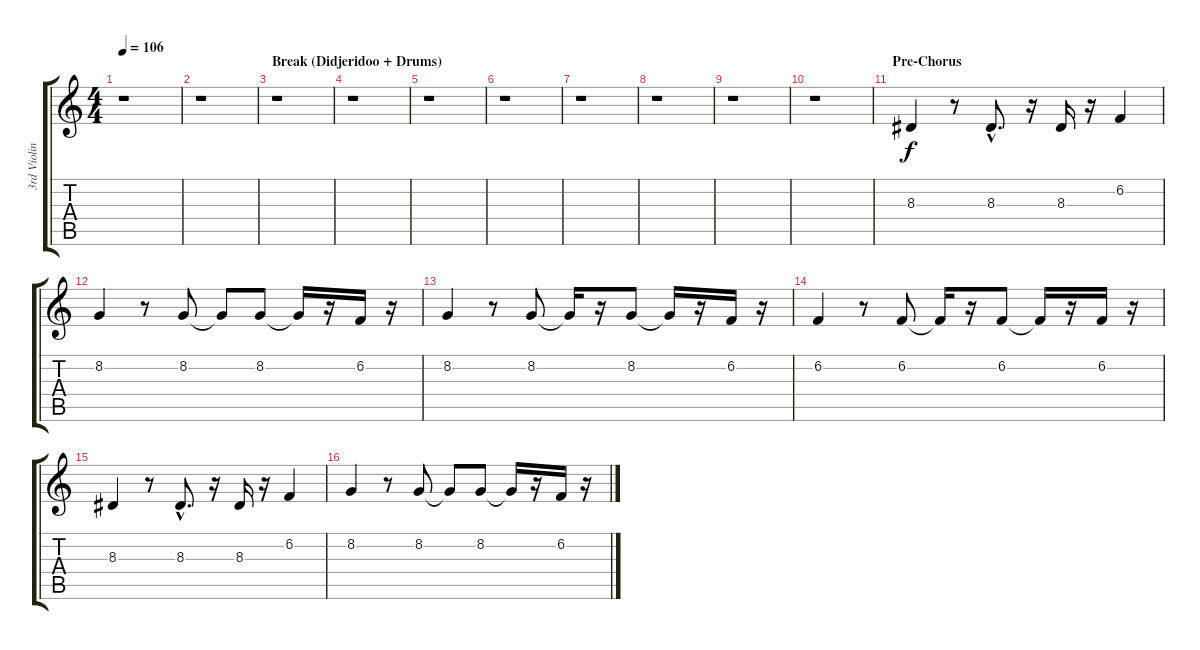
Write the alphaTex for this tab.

\track ("3rd Violin -           Philharmonic" "3rd Violin") {instrument violin}
\staff {score tabs}
\tuning (E4 B3 G3 D3 A2 E2) {hide}
\ts (4 4)
\tempo 106
\clef g2
\ks c
r.1{dy f} |
r.1 |
\section ("" "Break (Didjeridoo + Drums)")
r.1 |
r.1 |
r.1 |
r.1 |
r.1 |
r.1 |
r.1 |
r.1 |
\section ("" "Pre-Chorus")
8.3.4 r.8 8.3{hac}.8{d} r.16 8.3.16 r.16 6.2.4 |
8.2.4 r.8 8.2.8 8.2{t}.8 8.2.8 8.2{t}.16 r.16 6.2.16 r.16 |
8.2.4 r.8 8.2.8 8.2{t}.16 r.16 8.2.8 8.2{t}.16 r.16 6.2.16 r.16 |
6.2.4 r.8 6.2.8 6.2{t}.16 r.16 6.2.8 6.2{t}.16 r.16 6.2.16 r.16 |
8.3.4 r.8 8.3{hac}.8{d} r.16 8.3.16 r.16 6.2.4 |
8.2.4 r.8 8.2.8 8.2{t}.8 8.2.8 8.2{t}.16 r.16 6.2.16 r.16
